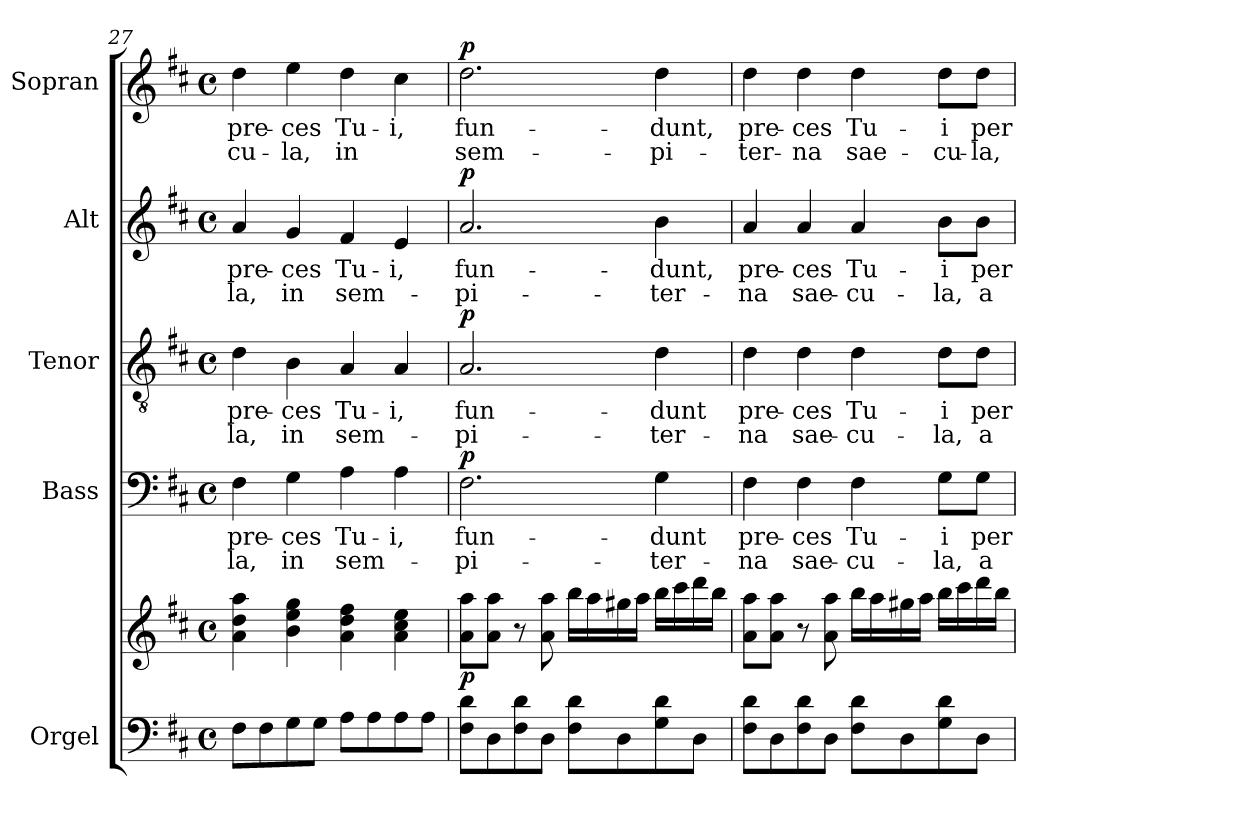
**kern	**kern	**dynam	**kern	**text	**text	**dynam	**kern	**text	**text	**dynam	**kern	**text	**text	**dynam	**kern	**text	**text	**dynam
*part5	*part5	*part5	*part4	*part4	*part4	*part4	*part3	*part3	*part3	*part3	*part2	*part2	*part2	*part2	*part1	*part1	*part1	*part1
*staff6	*staff5	*staff5/6	*staff4	*staff4	*staff4	*staff4	*staff3	*staff3	*staff3	*staff3	*staff2	*staff2	*staff2	*staff2	*staff1	*staff1	*staff1	*staff1
*I"Orgel	*	*	*I"Bass	*	*	*	*I"Tenor	*	*	*	*I"Alt	*	*	*	*I"Sopran	*	*	*
*I'Org.	*	*	*I'B.	*	*	*	*I'T.	*	*	*	*I'A.	*	*	*	*I'S.	*	*	*
!!LO:LB:g=z
*clefF4	*clefG2	*	*clefF4	*	*	*	*clefGv2	*	*	*	*clefG2	*	*	*	*clefG2	*	*	*
*k[f#c#]	*k[f#c#]	*	*k[f#c#]	*	*	*	*k[f#c#]	*	*	*	*k[f#c#]	*	*	*	*k[f#c#]	*	*	*
*D:	*D:	*	*D:	*	*	*	*D:	*	*	*	*D:	*	*	*	*D:	*	*	*
*M4/4	*M4/4	*	*M4/4	*	*	*	*M4/4	*	*	*	*M4/4	*	*	*	*M4/4	*	*	*
*met(c)	*met(c)	*	*met(c)	*	*	*	*met(c)	*	*	*	*met(c)	*	*	*	*met(c)	*	*	*
=27	=27	=27	=27	=27	=27	=27	=27	=27	=27	=27	=27	=27	=27	=27	=27	=27	=27	=27
!	!	!	!	!LO:LY:b	!LO:LY:b	!	!	!LO:LY:b	!LO:LY:b	!	!	!LO:LY:b	!LO:LY:b	!	!	!LO:LY:b	!LO:LY:b	!
8F#\L	4a\ 4dd\ 4aa\	.	4F#\	pre-	-la,	.	4d\	pre-	-la,	.	4a/	pre-	-la,	.	4dd\	pre-	-cu-	.
8F#\	.	.	.	.	.	.	.	.	.	.	.	.	.	.	.	.	.	.
!	!	!	!	!LO:LY:b	!LO:LY:b	!	!	!LO:LY:b	!LO:LY:b	!	!	!LO:LY:b	!LO:LY:b	!	!	!LO:LY:b	!LO:LY:b	!
8G\	4b\ 4ee\ 4gg\	.	4G\	-ces	in	.	4B\	-ces	in	.	4g/	-ces	in	.	4ee\	-ces	-la,	.
8G\J	.	.	.	.	.	.	.	.	.	.	.	.	.	.	.	.	.	.
!	!	!	!	!LO:LY:b	!LO:LY:b	!	!	!LO:LY:b	!LO:LY:b	!	!	!LO:LY:b	!LO:LY:b	!	!	!LO:LY:b	!LO:LY:b	!
8A\L	4a\ 4dd\ 4ff#\	.	4A\	Tu-	sem-	.	4A/	Tu-	sem-	.	4f#/	Tu-	sem-	.	4dd\	Tu-	in	.
8A\	.	.	.	.	.	.	.	.	.	.	.	.	.	.	.	.	.	.
!	!	!	!	!LO:LY:b	!	!	!	!LO:LY:b	!	!	!	!LO:LY:b	!	!	!	!LO:LY:b	!	!
8A\	4a\ 4cc#\ 4ee\	.	4A\	-i,	.	.	4A/	-i,	.	.	4e/	-i,	.	.	4cc#\	-i,	.	.
8A\J	.	.	.	.	.	.	.	.	.	.	.	.	.	.	.	.	.	.
=28	=28	=28	=28	=28	=28	=28	=28	=28	=28	=28	=28	=28	=28	=28	=28	=28	=28	=28
!	!	!LO:DY:b	!	!LO:LY:b	!LO:LY:b	!LO:DY:a	!	!LO:LY:b	!LO:LY:b	!LO:DY:a	!	!LO:LY:b	!LO:LY:b	!LO:DY:a	!	!LO:LY:b	!LO:LY:b	!LO:DY:a
8F#\ 8d\L	8a\ 8aa\L	p	2.F#\	fun-	-pi-	p	2.A/	fun-	-pi-	p	2.a/	fun-	-pi-	p	2.dd\	fun-	sem-	p
8D\	8a\ 8aa\J	.	.	.	.	.	.	.	.	.	.	.	.	.	.	.	.	.
8F#\ 8d\	8r	.	.	.	.	.	.	.	.	.	.	.	.	.	.	.	.	.
8D\J	8a\ 8aa\	.	.	.	.	.	.	.	.	.	.	.	.	.	.	.	.	.
8F#\ 8d\L	16bb\LL	.	.	.	.	.	.	.	.	.	.	.	.	.	.	.	.	.
.	16aa\	.	.	.	.	.	.	.	.	.	.	.	.	.	.	.	.	.
8D\	16gg#X\	.	.	.	.	.	.	.	.	.	.	.	.	.	.	.	.	.
.	16aa\JJ	.	.	.	.	.	.	.	.	.	.	.	.	.	.	.	.	.
!	!	!	!	!LO:LY:b	!LO:LY:b	!	!	!LO:LY:b	!LO:LY:b	!	!	!LO:LY:b	!LO:LY:b	!	!	!LO:LY:b	!LO:LY:b	!
8G\ 8d\	16bb\LL	.	4G\	-dunt	-ter-	.	4d\	-dunt	-ter-	.	4b\	-dunt,	-ter-	.	4dd\	-dunt,	-pi-	.
.	16ccc#\	.	.	.	.	.	.	.	.	.	.	.	.	.	.	.	.	.
8D\J	16ddd\	.	.	.	.	.	.	.	.	.	.	.	.	.	.	.	.	.
.	16bb\JJ	.	.	.	.	.	.	.	.	.	.	.	.	.	.	.	.	.
=29	=29	=29	=29	=29	=29	=29	=29	=29	=29	=29	=29	=29	=29	=29	=29	=29	=29	=29
!	!	!	!	!LO:LY:b	!LO:LY:b	!	!	!LO:LY:b	!LO:LY:b	!	!	!LO:LY:b	!LO:LY:b	!	!	!LO:LY:b	!LO:LY:b	!
8F#\ 8d\L	8a\ 8aa\L	.	4F#\	pre-	-na	.	4d\	pre-	-na	.	4a/	pre-	-na	.	4dd\	pre-	-ter-	.
8D\	8a\ 8aa\J	.	.	.	.	.	.	.	.	.	.	.	.	.	.	.	.	.
!	!	!	!	!LO:LY:b	!LO:LY:b	!	!	!LO:LY:b	!LO:LY:b	!	!	!LO:LY:b	!LO:LY:b	!	!	!LO:LY:b	!LO:LY:b	!
8F#\ 8d\	8r	.	4F#\	-ces	sae-	.	4d\	-ces	sae-	.	4a/	-ces	sae-	.	4dd\	-ces	-na	.
8D\J	8a\ 8aa\	.	.	.	.	.	.	.	.	.	.	.	.	.	.	.	.	.
!	!	!	!	!LO:LY:b	!LO:LY:b	!	!	!LO:LY:b	!LO:LY:b	!	!	!LO:LY:b	!LO:LY:b	!	!	!LO:LY:b	!LO:LY:b	!
8F#\ 8d\L	16bb\LL	.	4F#\	Tu-	-cu-	.	4d\	Tu-	-cu-	.	4a/	Tu-	-cu-	.	4dd\	Tu-	sae-	.
.	16aa\	.	.	.	.	.	.	.	.	.	.	.	.	.	.	.	.	.
8D\	16gg#X\	.	.	.	.	.	.	.	.	.	.	.	.	.	.	.	.	.
.	16aa\JJ	.	.	.	.	.	.	.	.	.	.	.	.	.	.	.	.	.
!	!	!	!	!LO:LY:b	!LO:LY:b	!	!	!LO:LY:b	!LO:LY:b	!	!	!LO:LY:b	!LO:LY:b	!	!	!LO:LY:b	!LO:LY:b	!
8G\ 8d\	16bb\LL	.	8G\L	-i	-la,	.	8d\L	-i	-la,	.	8b\L	-i	-la,	.	8dd\L	-i	-cu-	.
.	16ccc#\	.	.	.	.	.	.	.	.	.	.	.	.	.	.	.	.	.
!	!	!	!	!LO:LY:b	!LO:LY:b	!	!	!LO:LY:b	!LO:LY:b	!	!	!LO:LY:b	!LO:LY:b	!	!	!LO:LY:b	!LO:LY:b	!
8D\J	16ddd\	.	8G\J	per	a-	.	8d\J	per	a-	.	8b\J	per	a-	.	8dd\J	per	-la,	.
.	16bb\JJ	.	.	.	.	.	.	.	.	.	.	.	.	.	.	.	.	.
=	=	=	=	=	=	=	=	=	=	=	=	=	=	=	=	=	=	=
*-	*-	*-	*-	*-	*-	*-	*-	*-	*-	*-	*-	*-	*-	*-	*-	*-	*-	*-
